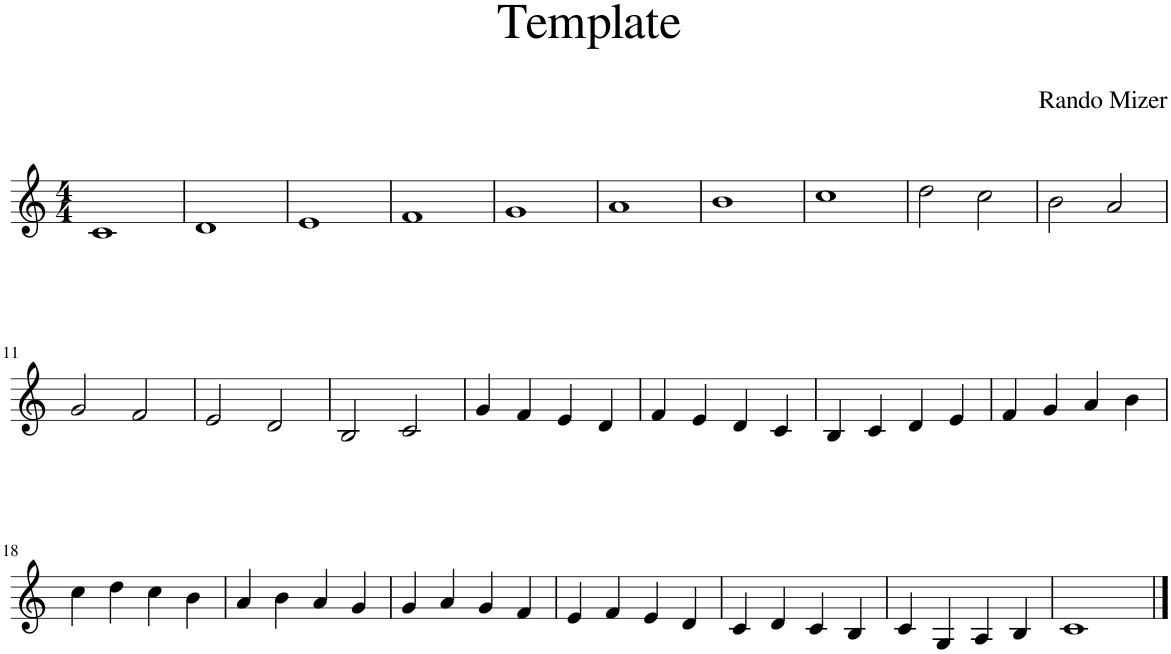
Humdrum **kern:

**kern
*part1
*staff1
*I"Piano
*I'Pno.
*clefG2
*k[]
*M4/4
=1
1c
=2
1d
=3
1e
=4
1f
=5
1g
=6
1a
=7
1b
=8
1cc
=9
2dd\
2cc\
=10
2b\
2a/
!!LO:LB:g=z
=11
2g/
2f/
=12
2e/
2d/
=13
2B/
2c/
=14
4g/
4f/
4e/
4d/
=15
4f/
4e/
4d/
4c/
=16
4B/
4c/
4d/
4e/
=17
4f/
4g/
4a/
4b\
!!LO:LB:g=z
=18
4cc\
4dd\
4cc\
4b\
=19
4a/
4b\
4a/
4g/
=20
4g/
4a/
4g/
4f/
=21
4e/
4f/
4e/
4d/
=22
4c/
4d/
4c/
4B/
=23
4c/
4G/
4A/
4B/
=24
1c
==
*-
